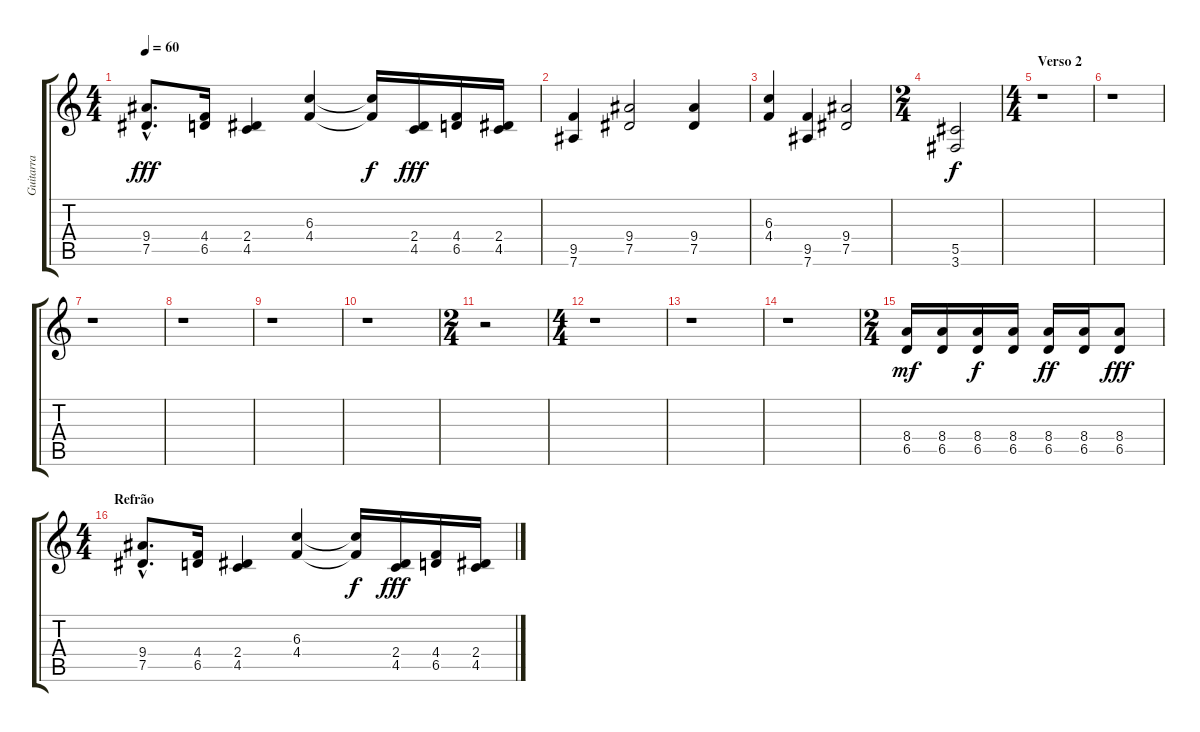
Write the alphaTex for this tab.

\track ("Guitarra" "Guitarra") {instrument distortionguitar}
\staff {score tabs}
\tuning (Eb4 Bb3 Gb3 Db3 Ab2 Eb2) {hide}
\ts (4 4)
\tempo 60
\clef g2
\ks c
(9.4{hac} 7.5{hac}).8{d dy fff} (4.4 6.5).16 (2.4 4.5).4 (6.3 4.4).4 (6.3{t} 4.4{t}).16{dy f} (2.4 4.5).16{dy fff} (4.4 6.5).16 (2.4 4.5).16 |
(9.5 7.6).4 (9.4 7.5).2 (9.4 7.5).4 |
(6.3 4.4).4 (9.5 7.6).4 (9.4 7.5).2 |
\ts (2 4)
(5.5 3.6).2{dy f} |
\ts (4 4)
\section ("" "Verso 2")
r.1 |
r.1 |
r.1 |
r.1 |
r.1 |
r.1 |
\ts (2 4)
r.2 |
\ts (4 4)
r.1 |
r.1 |
r.1 |
\ts (2 4)
(8.4 6.5).16{dy mf} (8.4 6.5).16 (8.4 6.5).16{dy f} (8.4 6.5).16 (8.4 6.5).16{dy ff} (8.4 6.5).16 (8.4 6.5).8{dy fff} |
\ts (4 4)
\section ("" "Refrão")
(9.4{hac} 7.5{hac}).8{d} (4.4 6.5).16 (2.4 4.5).4 (6.3 4.4).4 (6.3{t} 4.4{t}).16{dy f} (2.4 4.5).16{dy fff} (4.4 6.5).16 (2.4 4.5).16
